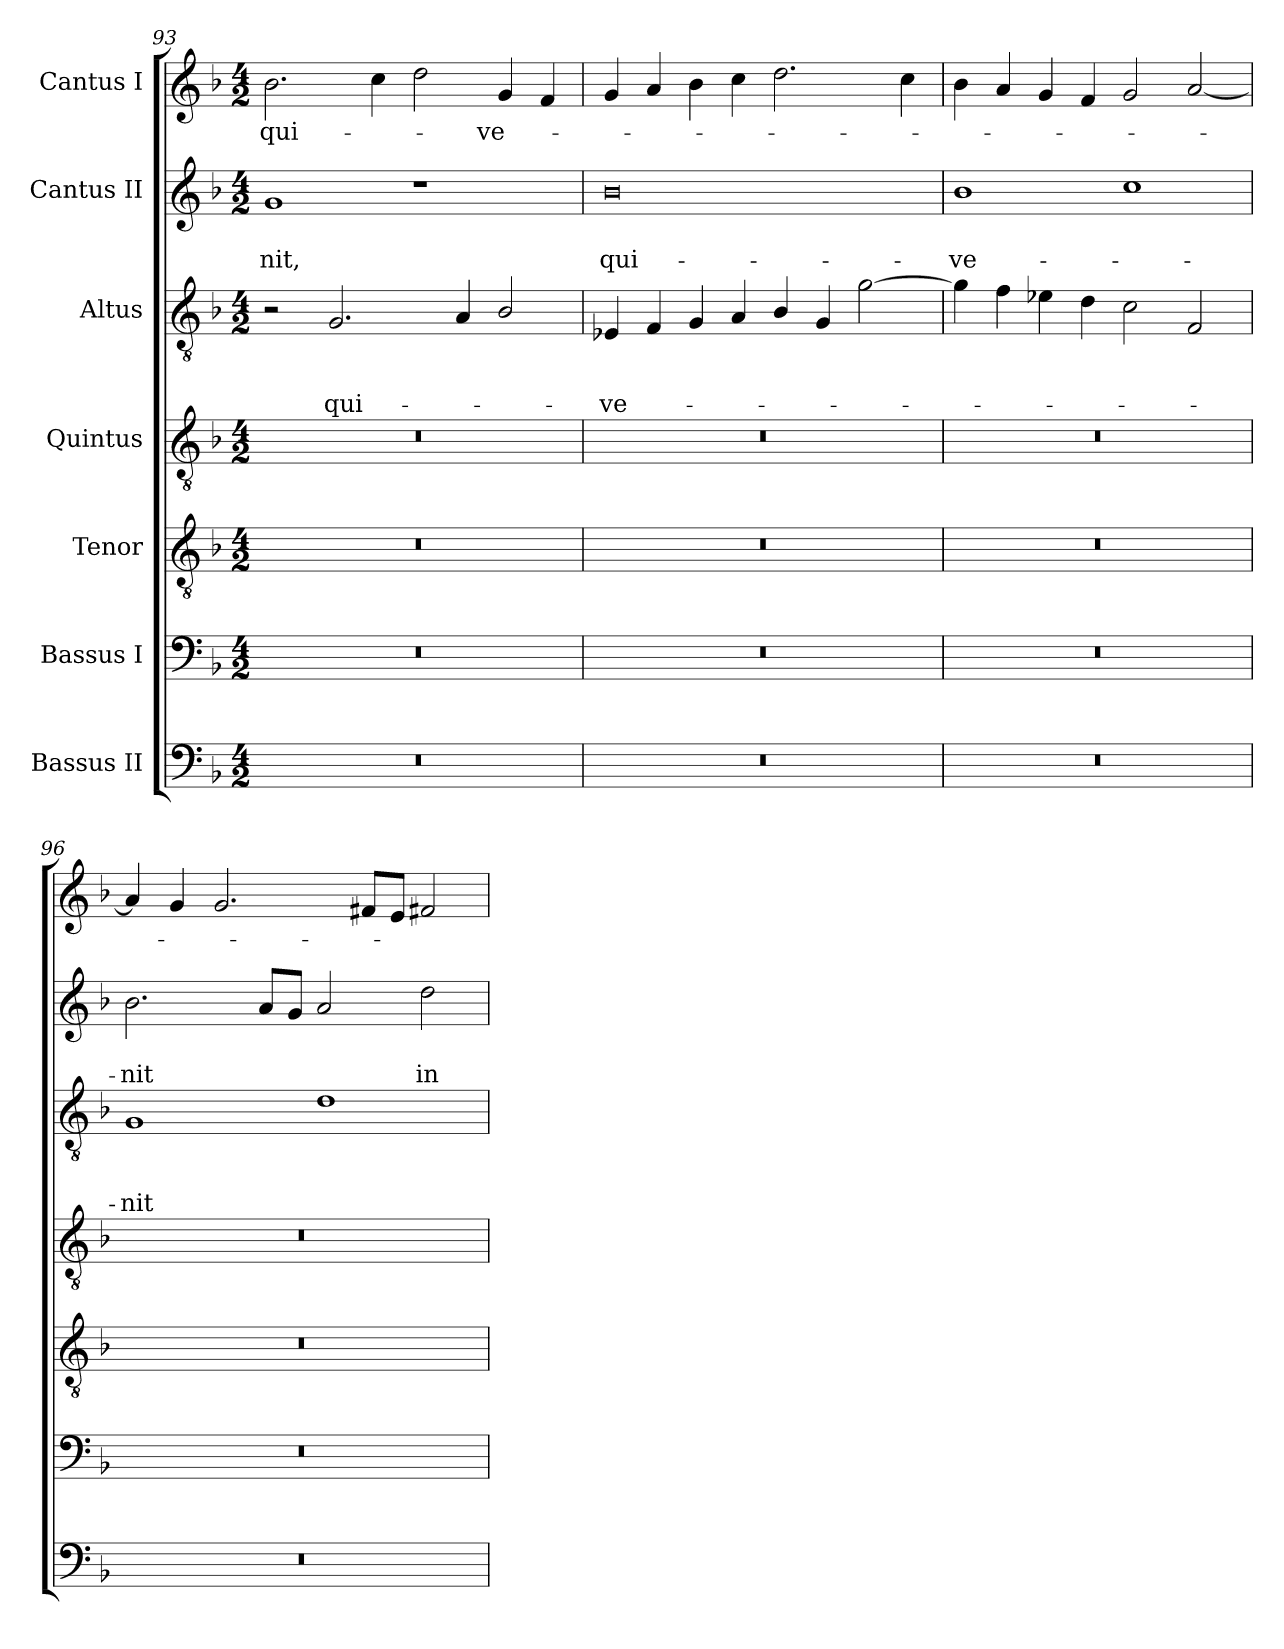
**kern	**kern	**kern	**kern	**kern	**text	**text	**text	**kern	**text	**text	**kern	**text
*part7	*part6	*part5	*part4	*part3	*part3	*part3	*part3	*part2	*part2	*part2	*part1	*part1
*staff7	*staff6	*staff5	*staff4	*staff3	*staff3	*staff3	*staff3	*staff2	*staff2	*staff2	*staff1	*staff1
*I"Bassus II	*I"Bassus I	*I"Tenor	*I"Quintus	*I"Altus	*	*	*	*I"Cantus II	*	*	*I"Cantus I	*
*clefF4	*clefF4	*clefGv2	*clefGv2	*clefGv2	*	*	*	*clefG2	*	*	*clefG2	*
*k[b-]	*k[b-]	*k[b-]	*k[b-]	*k[b-]	*	*	*	*k[b-]	*	*	*k[b-]	*
*M4/2	*M4/2	*M4/2	*M4/2	*M4/2	*	*	*	*M4/2	*	*	*M4/2	*
=93	=93	=93	=93	=93	=93	=93	=93	=93	=93	=93	=93	=93
0r	0r	0r	0r	2r	.	.	.	1g/	.	-nit,	2.b-\	qui-
.	.	.	.	2.G/	.	.	qui-	.	.	.	.	.
.	.	.	.	.	.	.	.	.	.	.	4cc\	.
.	.	.	.	.	.	.	.	1r	.	.	2dd\	.
.	.	.	.	4A/	.	.	.	.	.	.	.	.
.	.	.	.	2B-/	.	.	.	.	.	.	4g/	ve-
.	.	.	.	.	.	.	.	.	.	.	4f/	.
=94	=94	=94	=94	=94	=94	=94	=94	=94	=94	=94	=94	=94
0r	0r	0r	0r	4E-X/	.	.	ve-	0b-\	.	qui-	4g/	.
.	.	.	.	4F/	.	.	.	.	.	.	4a/	.
.	.	.	.	4G/	.	.	.	.	.	.	4b-\	.
.	.	.	.	4A/	.	.	.	.	.	.	4cc\	.
.	.	.	.	4B-/	.	.	.	.	.	.	2.dd\	.
.	.	.	.	4G/	.	.	.	.	.	.	.	.
.	.	.	.	[2g\	.	.	.	.	.	.	.	.
.	.	.	.	.	.	.	.	.	.	.	4cc\	.
=95	=95	=95	=95	=95	=95	=95	=95	=95	=95	=95	=95	=95
0r	0r	0r	0r	4g\]	.	.	.	1b-\	.	ve-	4b-\	.
.	.	.	.	4f\	.	.	.	.	.	.	4a/	.
.	.	.	.	4e-X\	.	.	.	.	.	.	4g/	.
.	.	.	.	4d\	.	.	.	.	.	.	4f/	.
.	.	.	.	2c\	.	.	.	1cc\	.	.	2g/	.
.	.	.	.	2F/	.	.	.	.	.	.	[2a/	.
=96	=96	=96	=96	=96	=96	=96	=96	=96	=96	=96	=96	=96
0r	0r	0r	0r	1G/	.	.	-nit	2.b-\	.	-nit	4a/]	.
.	.	.	.	.	.	.	.	.	.	.	4g/	.
.	.	.	.	.	.	.	.	.	.	.	2.g/	.
.	.	.	.	.	.	.	.	8a/L	.	.	.	.
.	.	.	.	.	.	.	.	8g/J	.	.	.	.
.	.	.	.	1d\	.	.	.	2a/	.	.	.	.
.	.	.	.	.	.	.	.	.	.	.	8f#X/L	.
.	.	.	.	.	.	.	.	.	.	.	8e/J	.
.	.	.	.	.	.	.	.	2dd\	.	in-	2f#X/	.
=	=	=	=	=	=	=	=	=	=	=	=	=
*-	*-	*-	*-	*-	*-	*-	*-	*-	*-	*-	*-	*-
